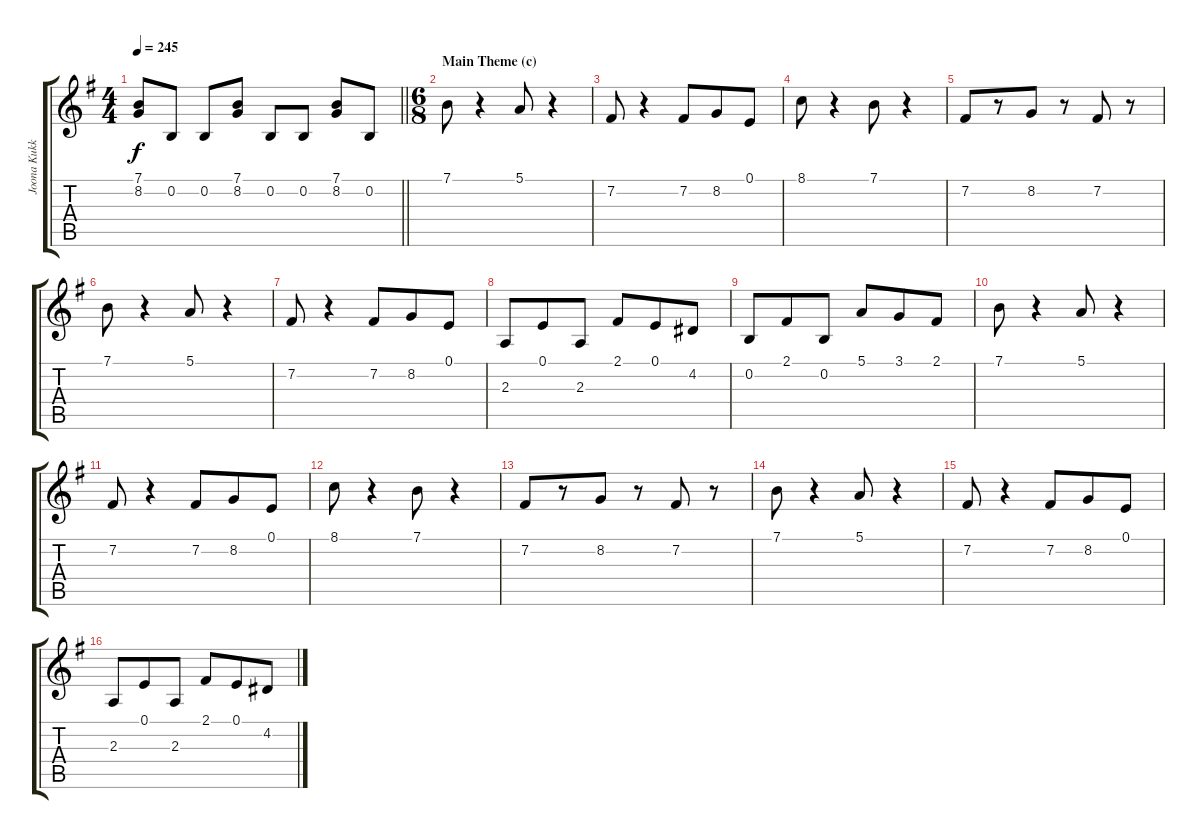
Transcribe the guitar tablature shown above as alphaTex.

\track ("Joona Kukkola (keyboard)" "Joona Kukk") {instrument lead1square}
\staff {score tabs}
\tuning (E4 B3 G3 D3 A2 E2) {hide}
\ts (4 4)
\tempo 245
\clef g2
\barLineRight lightlight
\ks eminor
(7.1 8.2).8{dy f} 0.2.8 0.2.8 (7.1 8.2).8 0.2.8 0.2.8 (7.1 8.2).8 0.2.8 |
\ts (6 8)
\section ("" "Main Theme (c)")
7.1.8 r.4 5.1.8 r.4 |
7.2.8 r.4 7.2.8 8.2.8 0.1.8 |
8.1.8 r.4 7.1.8 r.4 |
7.2.8 r.8 8.2.8 r.8 7.2.8 r.8 |
7.1.8 r.4 5.1.8 r.4 |
7.2.8 r.4 7.2.8 8.2.8 0.1.8 |
2.3.8 0.1.8 2.3.8 2.1.8 0.1.8 4.2.8 |
0.2.8 2.1.8 0.2.8 5.1.8 3.1.8 2.1.8 |
7.1.8 r.4 5.1.8 r.4 |
7.2.8 r.4 7.2.8 8.2.8 0.1.8 |
8.1.8 r.4 7.1.8 r.4 |
7.2.8 r.8 8.2.8 r.8 7.2.8 r.8 |
7.1.8 r.4 5.1.8 r.4 |
7.2.8 r.4 7.2.8 8.2.8 0.1.8 |
2.3.8 0.1.8 2.3.8 2.1.8 0.1.8 4.2.8
